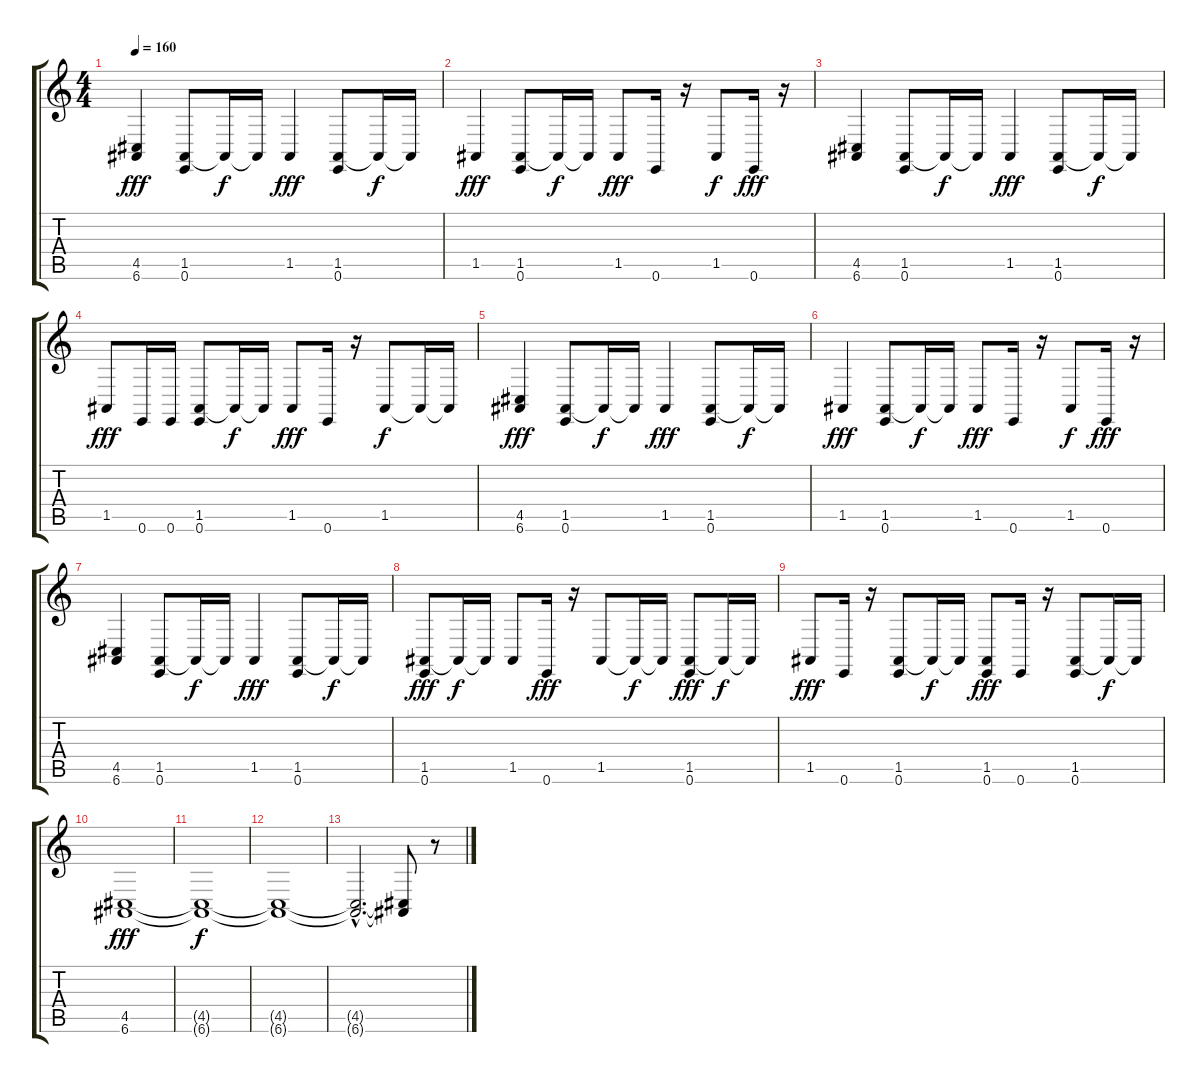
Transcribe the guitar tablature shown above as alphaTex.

\track "" {instrument acousticgrandpiano}
\staff {score tabs}
\tuning (E4 B3 G3 D3 A2 E2) {hide}
\ts (4 4)
\tempo 160
\clef g2
\ks c
(4.5 6.6).4{dy fff} (1.5 0.6).8 1.5{t}.16{dy f} 1.5{t}.16 1.5.4{dy fff} (1.5 0.6).8 1.5{t}.16{dy f} 1.5{t}.16 |
1.5.4{dy fff} (1.5 0.6).8 1.5{t}.16{dy f} 1.5{t}.16 1.5.8{dy fff} 0.6.16 r.16 1.5.8{dy f} 0.6.16{dy fff} r.16 |
(4.5 6.6).4 (1.5 0.6).8 1.5{t}.16{dy f} 1.5{t}.16 1.5.4{dy fff} (1.5 0.6).8 1.5{t}.16{dy f} 1.5{t}.16 |
1.5.8{dy fff} 0.6.16 0.6.16 (1.5 0.6).8 1.5{t}.16{dy f} 1.5{t}.16 1.5.8{dy fff} 0.6.16 r.16 1.5.8{dy f} 1.5{t}.16 1.5{t}.16 |
(4.5 6.6).4{dy fff} (1.5 0.6).8 1.5{t}.16{dy f} 1.5{t}.16 1.5.4{dy fff} (1.5 0.6).8 1.5{t}.16{dy f} 1.5{t}.16 |
1.5.4{dy fff} (1.5 0.6).8 1.5{t}.16{dy f} 1.5{t}.16 1.5.8{dy fff} 0.6.16 r.16 1.5.8{dy f} 0.6.16{dy fff} r.16 |
(4.5 6.6).4 (1.5 0.6).8 1.5{t}.16{dy f} 1.5{t}.16 1.5.4{dy fff} (1.5 0.6).8 1.5{t}.16{dy f} 1.5{t}.16 |
(1.5 0.6).8{dy fff} 1.5{t}.16{dy f} 1.5{t}.16 1.5.8 0.6.16{dy fff} r.16 1.5.8 1.5{t}.16{dy f} 1.5{t}.16 (1.5 0.6).8{dy fff} 1.5{t}.16{dy f} 1.5{t}.16 |
1.5.8{dy fff} 0.6.16 r.16 (1.5 0.6).8 1.5{t}.16{dy f} 1.5{t}.16 (1.5 0.6).8{dy fff} 0.6.16 r.16 (1.5 0.6).8 1.5{t}.16{dy f} 1.5{t}.16 |
(4.5 6.6).1{dy fff} |
(4.5{t} 6.6{t}).1{dy f} |
(4.5{t} 6.6{t}).1 |
(4.5{hac t} 6.6{hac t}).2{d} (4.5{t} 6.6{t}).8 r.8
